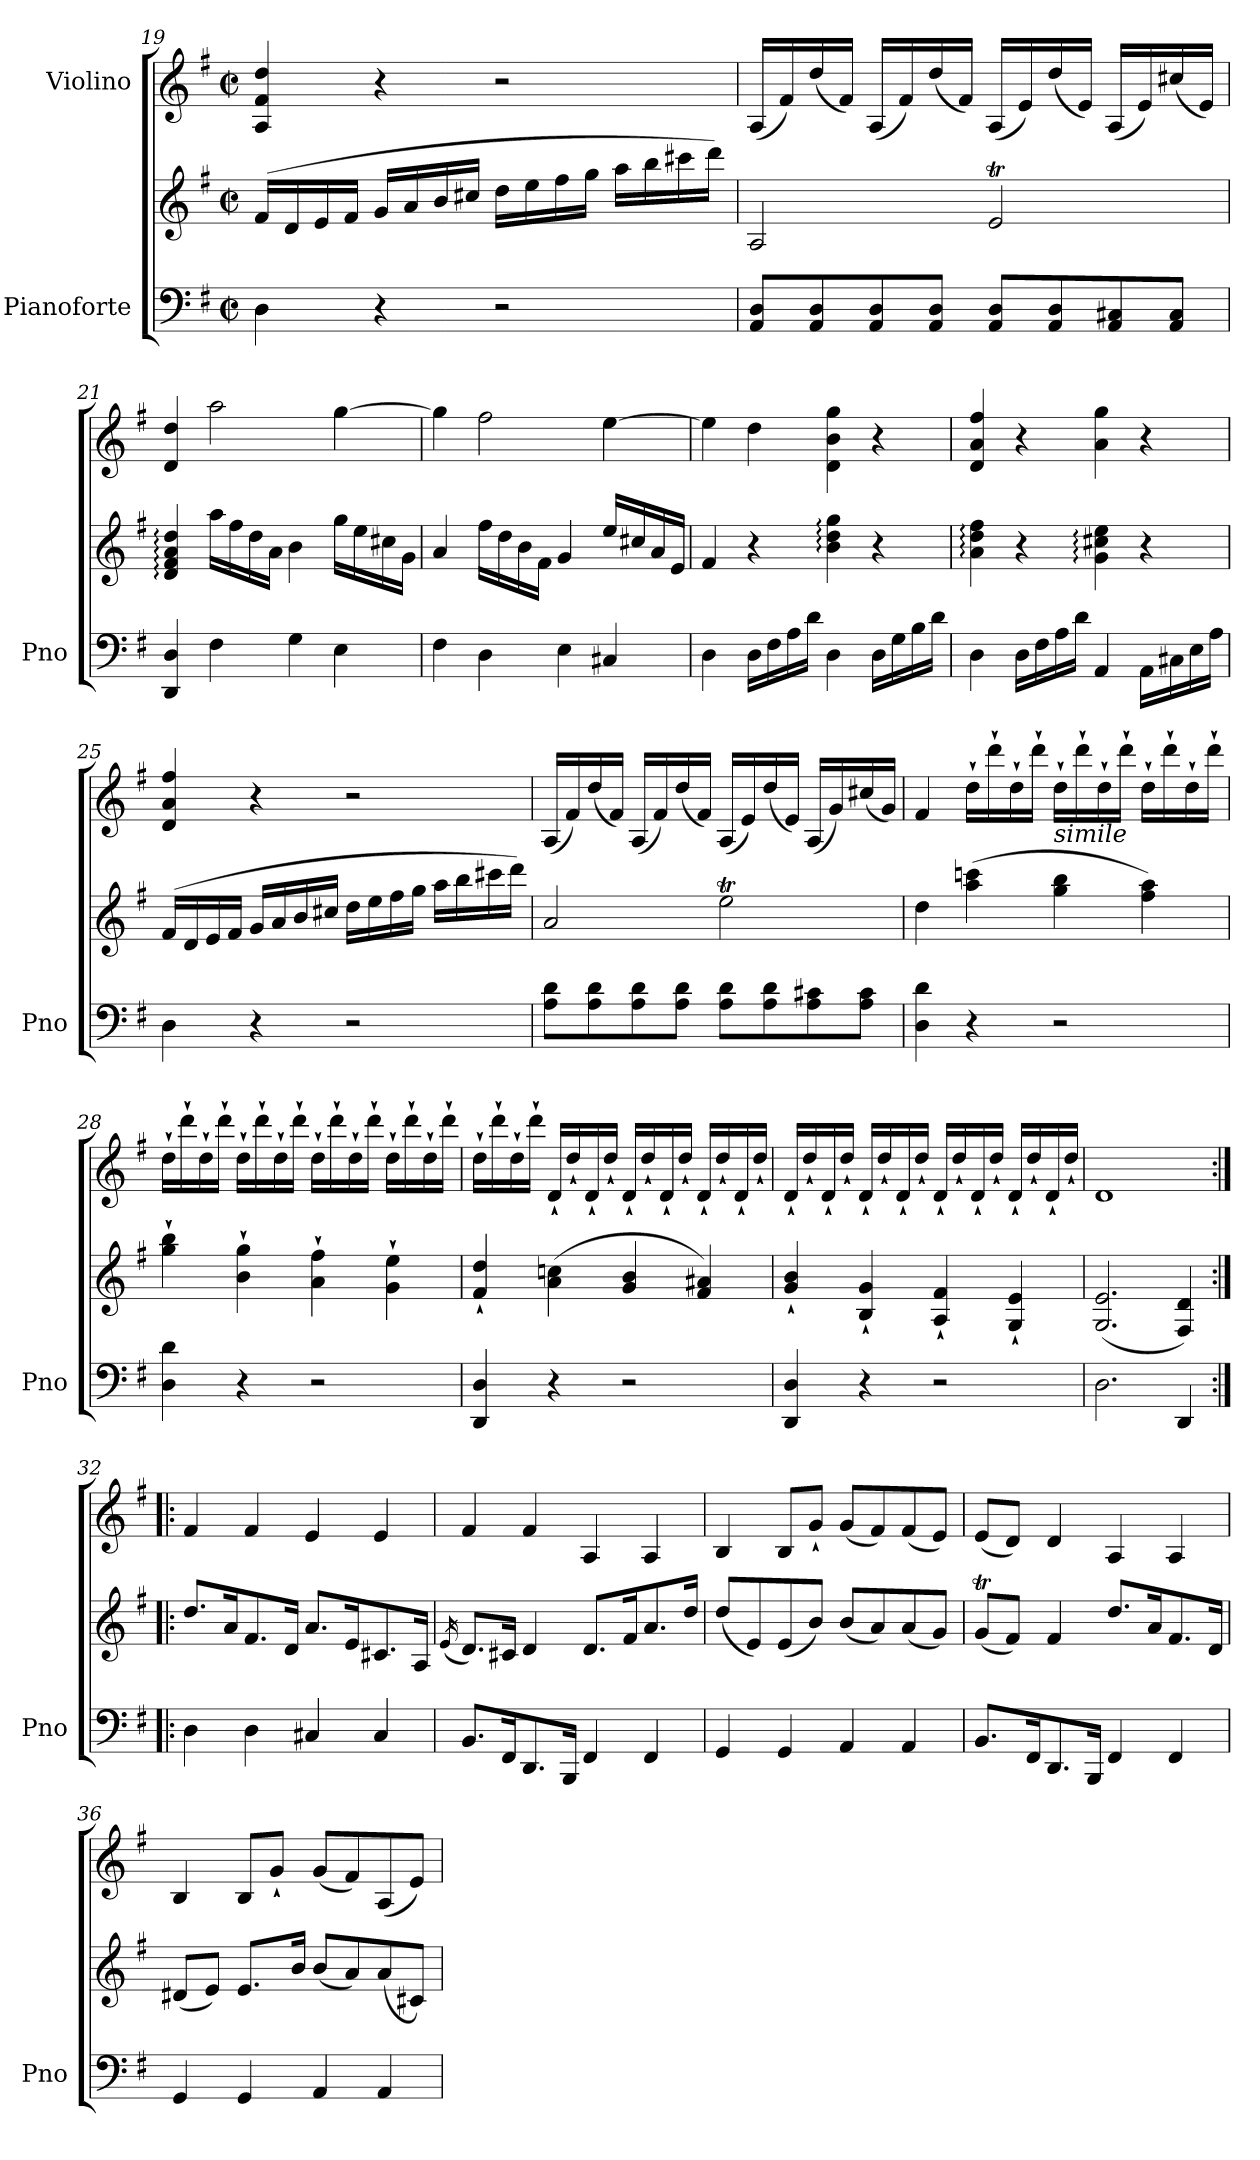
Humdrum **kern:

**kern	**kern	**kern
*part2	*part2	*part1
*staff3	*staff2	*staff1
*I"Pianoforte	*	*I"Violino
*I'Pno	*	*
*clefF4	*clefG2	*clefG2
*k[f#]	*k[f#]	*k[f#]
*M2/2	*M2/2	*M2/2
*met(c|)	*met(c|)	*met(c|)
=19	=19	=19
4D\	(>16f#/LL	4A/ 4f#/ 4dd/
.	16d/	.
.	16e/	.
.	16f#/JJ	.
4r	16g/LL	4r
.	16a/	.
.	16b/	.
.	16cc#X/JJ	.
2r	16dd\LL	2r
.	16ee\	.
.	16ff#\	.
.	16gg\JJ	.
.	16aa\LL	.
.	16bb\	.
.	16ccc#X\	.
.	16ddd\JJ)	.
=20	=20	=20
8AA/ 8D/L	2A/	(<16A/LL
.	.	16f#/)
8AA/ 8D/	.	(<16dd/
.	.	16f#/JJ)
8AA/ 8D/	.	(<16A/LL
.	.	16f#/)
8AA/ 8D/J	.	(<16dd/
.	.	16f#/JJ)
8AA/ 8D/L	2eT/	(<16A/LL
.	.	16e/)
8AA/ 8D/	.	(<16dd/
.	.	16e/JJ)
8AA/ 8C#X/	.	(<16A/LL
.	.	16e/)
8AA/ 8C#/J	.	(<16cc#X/
.	.	16e/JJ)
!!LO:LB:g=z
=21	=21	=21
4DD/ 4D/	4d/: 4f#/: 4a/: 4dd/:	4d/ 4dd/
4F#\	16aa\LL	2aa\
.	16ff#\	.
.	16dd\	.
.	16a\JJ	.
4G\	4b\	.
4E\	16gg\LL	[4gg\
.	16ee\	.
.	16cc#X\	.
.	16g\JJ	.
=22	=22	=22
4F#\	4a/	4gg\]
4D\	16ff#\LL	2ff#\
.	16dd\	.
.	16b\	.
.	16f#\JJ	.
4E\	4g/	.
4C#X/	16ee/LL	[4ee\
.	16cc#X/	.
.	16a/	.
.	16e/JJ	.
=23	=23	=23
4D\	4f#/	4ee\]
16D\LL	4r	4dd\
16F#\	.	.
16A\	.	.
16d\JJ	.	.
4D\	4b\: 4dd\: 4gg\:	4d\ 4b\ 4gg\
16D\LL	4r	4r
16G\	.	.
16B\	.	.
16d\JJ	.	.
!!LO:LB:g=z
=24	=24	=24
4D\	4a\: 4dd\: 4ff#\:	4d/ 4a/ 4ff#/
16D\LL	4r	4r
16F#\	.	.
16A\	.	.
16d\JJ	.	.
4AA/	4g\: 4cc#X\: 4ee\:	4a\ 4gg\
16AA\LL	4r	4r
16C#X\	.	.
16E\	.	.
16A\JJ	.	.
=25	=25	=25
4D\	(>16f#/LL	4d/ 4a/ 4ff#/
.	16d/	.
.	16e/	.
.	16f#/JJ	.
4r	16g/LL	4r
.	16a/	.
.	16b/	.
.	16cc#X/JJ	.
2r	16dd\LL	2r
.	16ee\	.
.	16ff#\	.
.	16gg\JJ	.
.	16aa\LL	.
.	16bb\	.
.	16ccc#X\	.
.	16ddd\JJ)	.
=26	=26	=26
8A\ 8d\L	2a/	(<16A/LL
.	.	16f#/)
8A\ 8d\	.	(<16dd/
.	.	16f#/JJ)
8A\ 8d\	.	(<16A/LL
.	.	16f#/)
8A\ 8d\J	.	(<16dd/
.	.	16f#/JJ)
8A\ 8d\L	2eeT\	(<16A/LL
.	.	16e/)
8A\ 8d\	.	(<16dd/
.	.	16e/JJ)
8A\ 8c#X\	.	(<16A/LL
.	.	16g/)
8A\ 8c#\J	.	(<16cc#X/
.	.	16g/JJ)
!!LO:PB:g=z
=27	=27	=27
4D\ 4d\	4dd\	4f#/
4r	(>4aa\ 4cccn\	16dd`\LL
.	.	16ddd`\
.	.	16dd`\
.	.	16ddd`\JJ
!	!	!LO:TX:b:i:t=simile
2r	4gg\ 4bb\	16dd`\LL
.	.	16ddd`\
.	.	16dd`\
.	.	16ddd`\JJ
.	4ff#\ 4aa\)	16dd`\LL
.	.	16ddd`\
.	.	16dd`\
.	.	16ddd`\JJ
=28	=28	=28
4D\ 4d\	4gg\` 4bb\`	16dd`\LL
.	.	16ddd`\
.	.	16dd`\
.	.	16ddd`\JJ
4r	4b\` 4gg\`	16dd`\LL
.	.	16ddd`\
.	.	16dd`\
.	.	16ddd`\JJ
2r	4a\` 4ff#\`	16dd`\LL
.	.	16ddd`\
.	.	16dd`\
.	.	16ddd`\JJ
.	4g\` 4ee\`	16dd`\LL
.	.	16ddd`\
.	.	16dd`\
.	.	16ddd`\JJ
=29	=29	=29
4DD/ 4D/	4f#/` 4dd/`	16dd`\LL
.	.	16ddd`\
.	.	16dd`\
.	.	16ddd`\JJ
4r	(>4a\ 4ccn\	16d`/LL
.	.	16dd`/
.	.	16d`/
.	.	16dd`/JJ
2r	4g/ 4b/	16d`/LL
.	.	16dd`/
.	.	16d`/
.	.	16dd`/JJ
.	4f#/ 4a#X/)	16d`/LL
.	.	16dd`/
.	.	16d`/
.	.	16dd`/JJ
!!LO:LB:g=z
=30	=30	=30
4DD/ 4D/	4g/` 4b/`	16d`/LL
.	.	16dd`/
.	.	16d`/
.	.	16dd`/JJ
4r	4B/` 4g/`	16d`/LL
.	.	16dd`/
.	.	16d`/
.	.	16dd`/JJ
2r	4A/` 4f#/`	16d`/LL
.	.	16dd`/
.	.	16d`/
.	.	16dd`/JJ
.	4G/` 4e/`	16d`/LL
.	.	16dd`/
.	.	16d`/
.	.	16dd`/JJ
=31	=31	=31
2.D\	(<2.G/ 2.e/	1d
4DD/	4F#/ 4d/)	.
=32:|!|:	=32:|!|:	=32:|!|:
4D\	8.dd/L	4f#/
.	16a/K	.
4D\	8.f#/	4f#/
.	16d/Jk	.
4C#X/	8.a/L	4e/
.	16e/K	.
4C#/	8.c#X/	4e/
.	16A/Jk	.
=33	=33	=33
.	(<16qe/	.
8.BB/L	8.d/L)	4f#/
16FF#/K	16c#X/Jk	.
8.DD/	4d/	4f#/
16BBB/Jk	.	.
4FF#/	8.d/L	4A/
.	16f#/K	.
4FF#/	8.a/	4A/
.	16dd/Jk	.
!!LO:LB:g=z
=34	=34	=34
4GG/	(<8dd/L	4B/
.	8e/)	.
4GG/	(<8e/	8B/L
.	8b/J)	8g`/J
4AA/	(<8b/L	(<8g/L
.	8a/)	8f#/)
4AA/	(<8a/	(<8f#/
.	8g/J)	8e/J)
=35	=35	=35
8.BB/L	(<8gT/L	(<8e/L
.	8f#/J)	8d/J)
16FF#/K	.	.
8.DD/	4f#/	4d/
16BBB/Jk	.	.
4FF#/	8.dd/L	4A/
.	16a/K	.
4FF#/	8.f#/	4A/
.	16d/Jk	.
=36	=36	=36
4GG/	(<8d#X/L	4B/
.	8e/J)	.
4GG/	8.e/L	8B/L
.	.	8g`/J
.	16b/Jk	.
4AA/	(<8b/L	(<8g/L
.	8a/)	8f#/)
4AA/	(<8a/	(<8A/
.	8c#X/J)	8e/J)
=	=	=
*-	*-	*-
